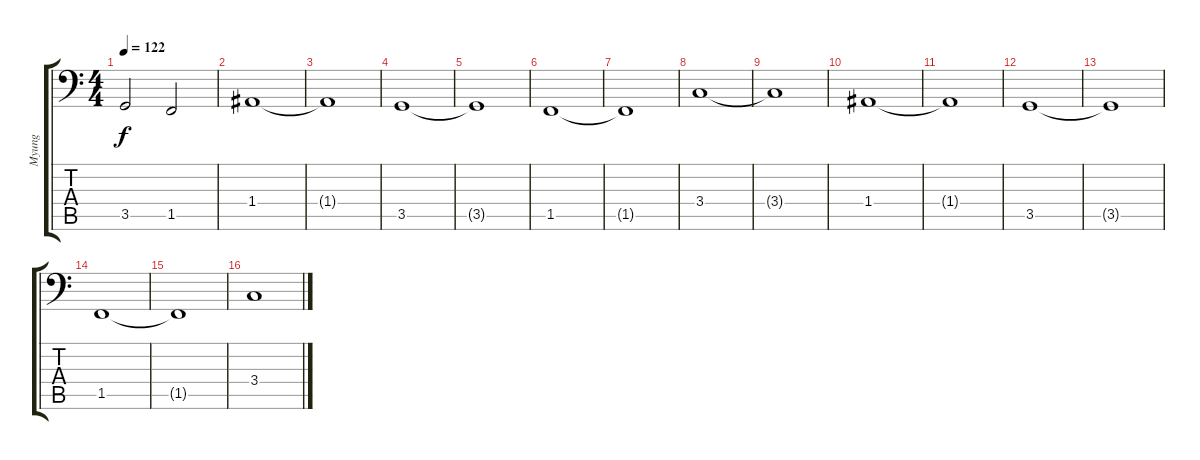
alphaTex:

\track ("Myung" "Myung") {instrument electricbassfinger}
\staff {score tabs}
\tuning (C3 G2 D2 A1 E1 B0) {hide}
\ts (4 4)
\tempo 122
\clef f4
\ks c
3.5{t}.2{dy f} 1.5.2 |
1.4.1 |
1.4{t}.1 |
3.5.1 |
3.5{t}.1 |
1.5.1 |
1.5{t}.1 |
3.4.1 |
3.4{t}.1 |
1.4.1 |
1.4{t}.1 |
3.5.1 |
3.5{t}.1 |
1.5.1 |
1.5{t}.1 |
3.4.1
